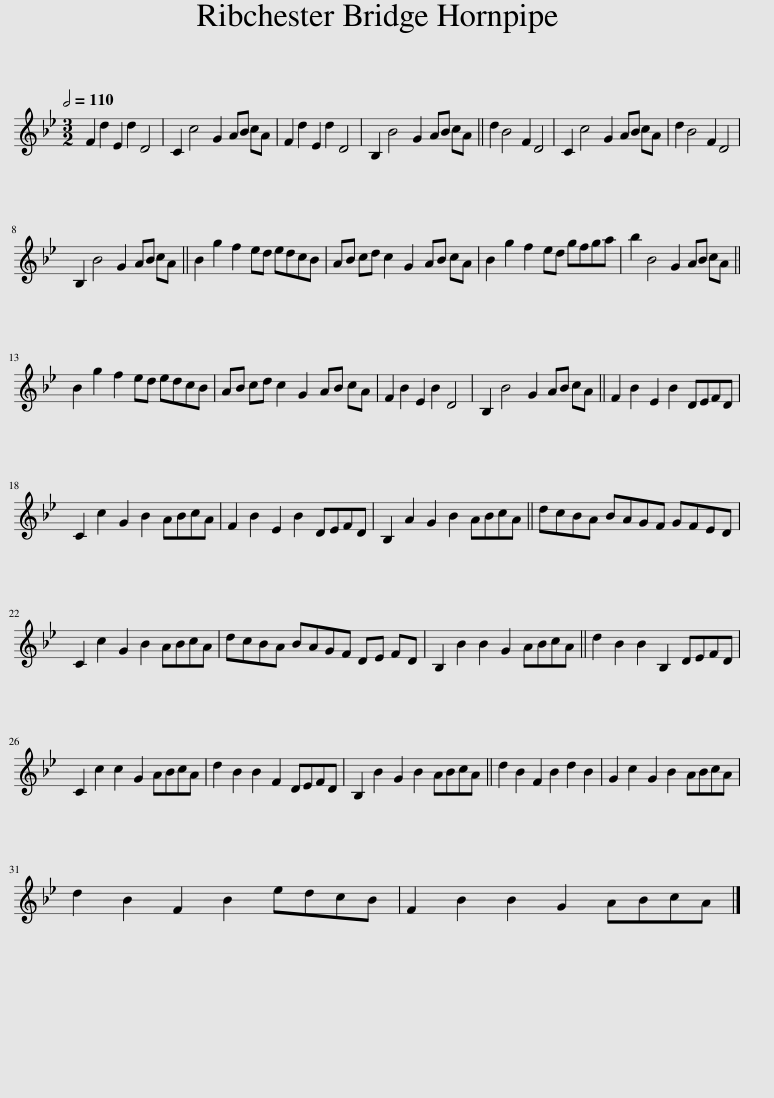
X:1
L:1/8
Q:1/2=110
M:3/2
I:linebreak $
K:Gmin
V:1 treble
V:1
 F2 d2 E2 d2 D4 | C2 c4 G2 AB cA | F2 d2 E2 d2 D4 | B,2 B4 G2 AB cA || d2 B4 F2 D4 | %5
 C2 c4 G2 AB cA | d2 B4 F2 D4 |$ B,2 B4 G2 AB cA || B2 g2 f2 ed edcB | AB cd c2 G2 AB cA | %10
 B2 g2 f2 ed gfga | b2 B4 G2 AB cA ||$ B2 g2 f2 ed edcB | AB cd c2 G2 AB cA | F2 B2 E2 B2 D4 | %15
 B,2 B4 G2 AB cA || F2 B2 E2 B2 DEFD |$ C2 c2 G2 B2 ABcA | F2 B2 E2 B2 DEFD | B,2 A2 G2 B2 ABcA || %20
 dcBA BAGF GFED |$ C2 c2 G2 B2 ABcA | dcBA BAGF DE FD | B,2 B2 B2 G2 ABcA || d2 B2 B2 B,2 DEFD |$ %25
 C2 c2 c2 G2 ABcA | d2 B2 B2 F2 DEFD | B,2 B2 G2 B2 ABcA || d2 B2 F2 B2 d2 B2 | G2 c2 G2 B2 ABcA |$ %30
 d2 B2 F2 B2 edcB | F2 B2 B2 G2 ABcA |] %32
